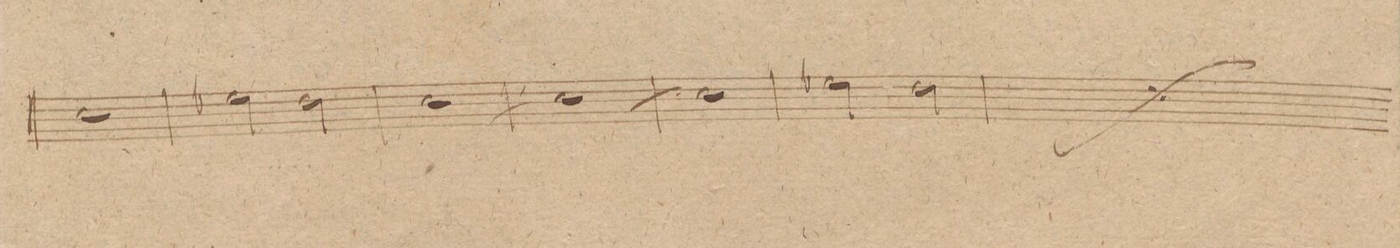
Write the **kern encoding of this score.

**kern	**dynam
*I"Corno. 1mo in D.	*
*clefG2	*
*k[]	*
*met(c|)	*
*M2/2	*
1cc	.
=41	=41
2ee-X\	.
2dd\	.
=42	=42
[1cc	.
=43	=43
1cc_	.
=44	=44
1cc]	.
=45	=45
2ee-X\	.
2dd\	.
=46	=46
*-	*-
